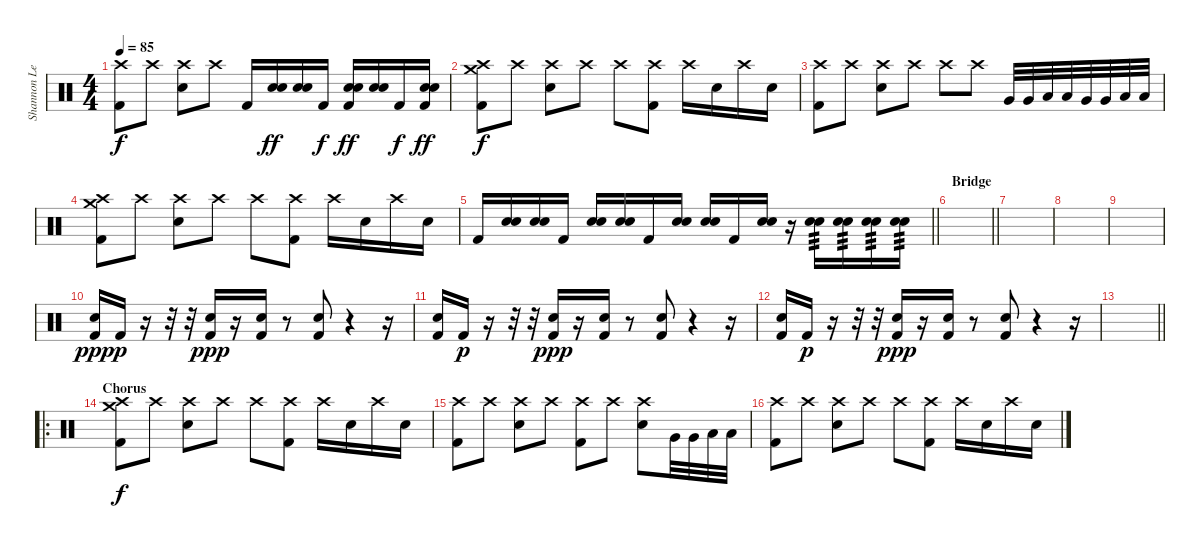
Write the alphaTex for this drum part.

\track ("Shannon Leto (Percussion)" "Shannon Le") {instrument percussion}
\staff {score}
\articulation defaults
\ts (4 4)
\tempo 85
\clef neutral
\ks c
("Crash high (hit)" "Kick (hit) 2").8{dy f} "Crash high (hit)".8 ("Crash high (hit)" "Electric Snare (hit)").8 "Crash high (hit)".8 "Kick (hit) 2".16 ("Electric Snare (hit)" "Electric Snare (hit)").16{dy ff} ("Electric Snare (hit)" "Electric Snare (hit)").16 "Kick (hit) 2".16{dy f} ("Electric Snare (hit)" "Electric Snare (hit)" "Kick (hit) 2").16{dy ff} ("Electric Snare (hit)" "Electric Snare (hit)").16 "Kick (hit) 2".16{dy f} ("Electric Snare (hit)" "Electric Snare (hit)" "Kick (hit) 2").16{dy ff} |
("Crash high (hit)" "Crash medium (hit)" "Kick (hit) 2").8{dy f} "Crash high (hit)".8 ("Crash high (hit)" "Electric Snare (hit)").8 "Crash high (hit)".8 "Crash high (hit)".8 ("Crash high (hit)" "Kick (hit) 2").8 "Crash high (hit)".16 "Electric Snare (hit)".16 "Crash high (hit)".16 "Electric Snare (hit)".16 |
("Crash high (hit)" "Kick (hit) 2").8 "Crash high (hit)".8 ("Crash high (hit)" "Electric Snare (hit)").8 "Crash high (hit)".8 "Crash high (hit)".8 "Crash high (hit)".8 "Very Low Tom (hit)".32 "Very Low Tom (hit)".32 "Low Tom (hit)".32 "Low Tom (hit)".32 "Very Low Tom (hit)".32 "Very Low Tom (hit)".32 "Low Floor Tom (hit)".32 "Low Floor Tom (hit)".32 |
("Crash high (hit)" "Crash medium (hit)" "Kick (hit) 2").8 "Crash high (hit)".8 ("Crash high (hit)" "Electric Snare (hit)").8 "Crash high (hit)".8 "Crash high (hit)".8 ("Crash high (hit)" "Kick (hit) 2").8 "Crash high (hit)".16 "Electric Snare (hit)".16 "Crash high (hit)".16 "Electric Snare (hit)".16 |
\barLineRight lightlight "Kick (hit) 2".16
("Electric Snare (hit)" "Electric Snare (hit)").16 ("Electric Snare (hit)" "Electric Snare (hit)").16 "Kick (hit) 2".16 ("Electric Snare (hit)" "Electric Snare (hit)").16 ("Electric Snare (hit)" "Electric Snare (hit)").16 "Kick (hit) 2".16 ("Electric Snare (hit)" "Electric Snare (hit)").16 ("Electric Snare (hit)" "Electric Snare (hit)").16 "Kick (hit) 2".16 ("Electric Snare (hit)" "Electric Snare (hit)").16 r.16 ("Electric Snare (hit)" "Electric Snare (hit)").16{tp 3} ("Electric Snare (hit)" "Electric Snare (hit)").16{tp 3} ("Electric Snare (hit)" "Electric Snare (hit)").16{tp 3} ("Electric Snare (hit)" "Electric Snare (hit)").16{tp 3} |
\section ("" "Bridge")
\barLineRight lightlight
|
|
|
|
("Snare (hit) 2" "Kick (hit) 2").16{dy ppp} "Kick (hit) 2".16{dy p} r.16 r.32 r.32 ("Snare (hit) 2" "Kick (hit) 2").16{dy ppp} r.16 ("Snare (hit) 2" "Kick (hit) 2").16 r.8 ("Snare (hit) 2" "Kick (hit) 2").8 r.4 r.16 |
("Snare (hit) 2" "Kick (hit) 2").16 "Kick (hit) 2".16{dy p} r.16 r.32 r.32 ("Snare (hit) 2" "Kick (hit) 2").16{dy ppp} r.16 ("Snare (hit) 2" "Kick (hit) 2").16 r.8 ("Snare (hit) 2" "Kick (hit) 2").8 r.4 r.16 |
("Snare (hit) 2" "Kick (hit) 2").16 "Kick (hit) 2".16{dy p} r.16 r.32 r.32 ("Snare (hit) 2" "Kick (hit) 2").16{dy ppp} r.16 ("Snare (hit) 2" "Kick (hit) 2").16 r.8 ("Snare (hit) 2" "Kick (hit) 2").8 r.4 r.16 |
\barLineRight lightlight
|
\ro
\section ("" "Chorus")
("Crash high (hit)" "Crash medium (hit)" "Kick (hit) 2").8{dy f} "Crash high (hit)".8 ("Crash high (hit)" "Electric Snare (hit)").8 "Crash high (hit)".8 "Crash high (hit)".8 ("Crash high (hit)" "Kick (hit) 2").8 "Crash high (hit)".16 "Electric Snare (hit)".16 "Crash high (hit)".16 "Electric Snare (hit)".16 |
("Crash high (hit)" "Kick (hit) 2").8 "Crash high (hit)".8 ("Crash high (hit)" "Electric Snare (hit)").8 "Crash high (hit)".8 ("Crash high (hit)" "Kick (hit) 2").8 "Crash high (hit)".8 ("Crash high (hit)" "Electric Snare (hit)").8 "Very Low Tom (hit)".32 "Very Low Tom (hit)".32 "Low Tom (hit)".32 "Low Tom (hit)".32 |
("Crash high (hit)" "Kick (hit) 2").8 "Crash high (hit)".8 ("Crash high (hit)" "Electric Snare (hit)").8 "Crash high (hit)".8 "Crash high (hit)".8 ("Crash high (hit)" "Kick (hit) 2").8 "Crash high (hit)".16 "Electric Snare (hit)".16 "Crash high (hit)".16 "Electric Snare (hit)".16
